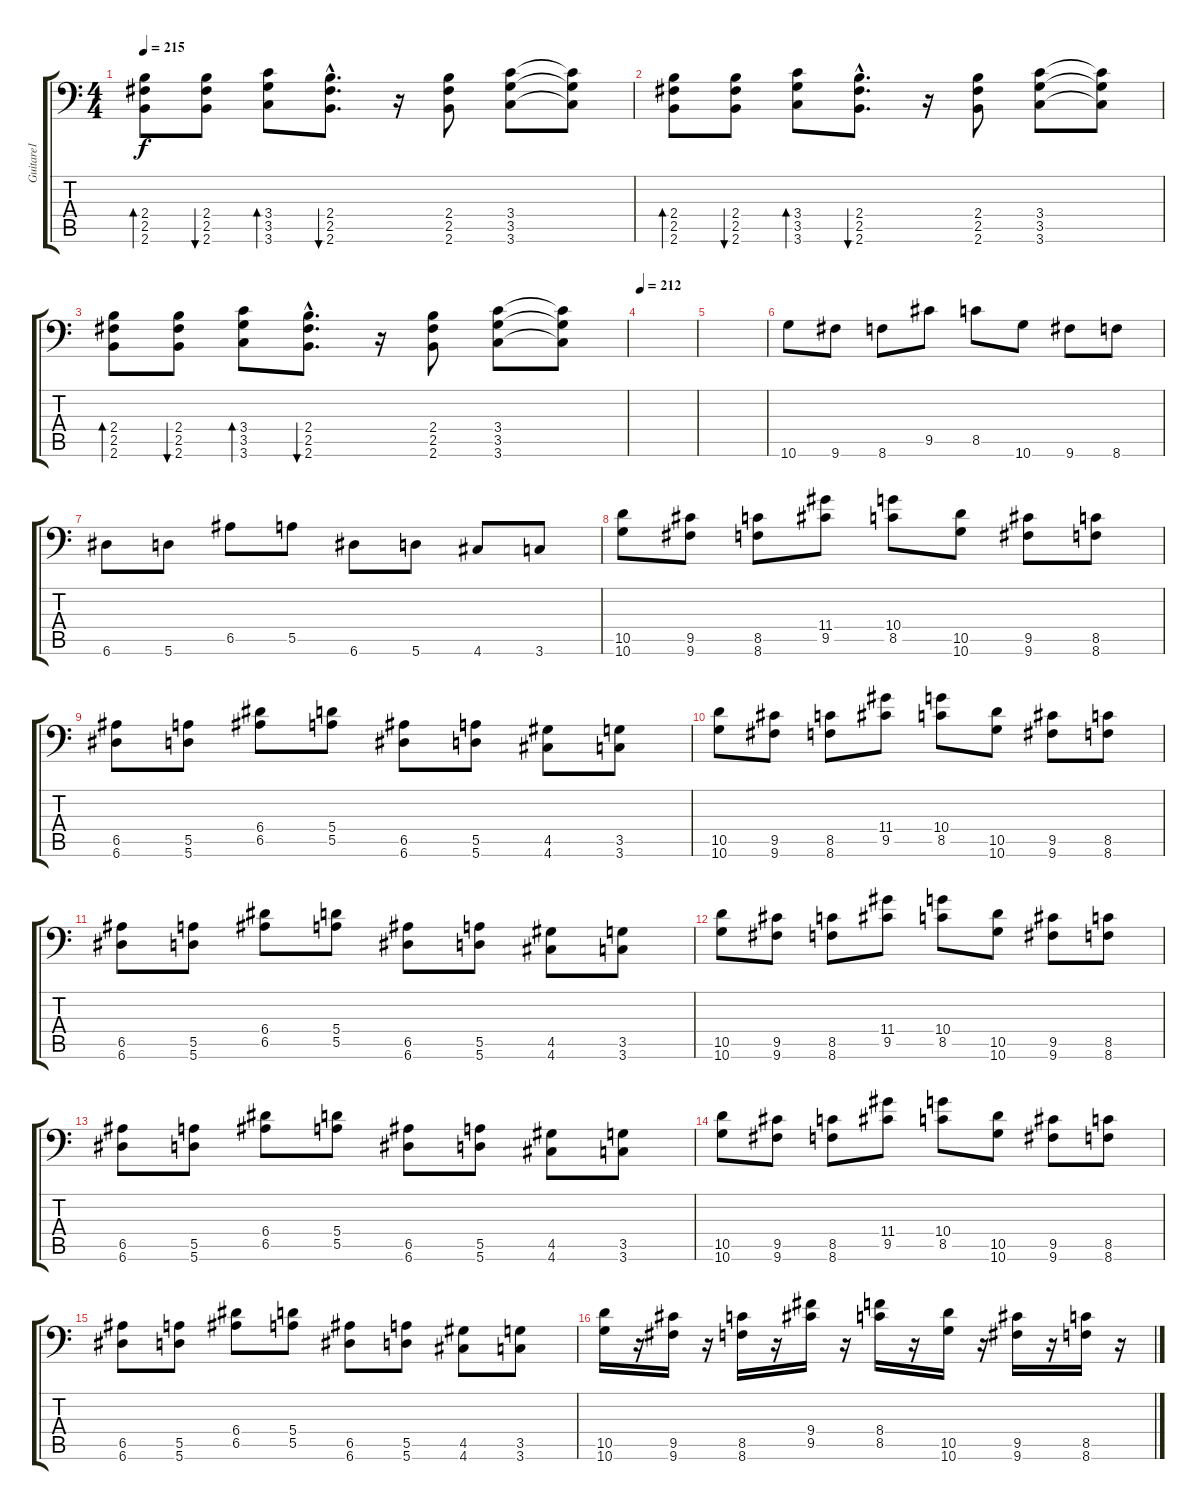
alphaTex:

\track ("Guitare1" "Guitare1") {instrument overdrivenguitar}
\staff {score tabs}
\tuning (E4 B3 G3 A2 E2 A1) {hide}
\ts (4 4)
\tempo 215
\clef f4
\ks c
(2.4 2.5 2.6).8{bd 120 dy f} (2.4 2.5 2.6).8{bu 120} (3.4 3.5 3.6).8{bd 120} (2.4{hac} 2.5{hac} 2.6{hac}).8{d bu 120} r.16 (2.4 2.5 2.6).8 (3.4 3.5 3.6).8 (3.4{t} 3.5{t} 3.6{t}).8 |
(2.4 2.5 2.6).8{bd 120} (2.4 2.5 2.6).8{bu 120} (3.4 3.5 3.6).8{bd 120} (2.4{hac} 2.5{hac} 2.6{hac}).8{d bu 120} r.16 (2.4 2.5 2.6).8 (3.4 3.5 3.6).8 (3.4{t} 3.5{t} 3.6{t}).8 |
(2.4 2.5 2.6).8{bd 120} (2.4 2.5 2.6).8{bu 120} (3.4 3.5 3.6).8{bd 120} (2.4{hac} 2.5{hac} 2.6{hac}).8{d bu 120} r.16 (2.4 2.5 2.6).8 (3.4 3.5 3.6).8 (3.4{t} 3.5{t} 3.6{t}).8 |
\tempo 212
|
|
10.6.8 9.6.8 8.6.8 9.5.8 8.5.8 10.6.8 9.6.8 8.6.8 |
6.6.8 5.6.8 6.5.8 5.5.8 6.6.8 5.6.8 4.6.8 3.6.8 |
(10.5 10.6).8 (9.5 9.6).8 (8.5 8.6).8 (11.4 9.5).8 (10.4 8.5).8 (10.5 10.6).8 (9.5 9.6).8 (8.5 8.6).8 |
(6.5 6.6).8 (5.5 5.6).8 (6.4 6.5).8 (5.4 5.5).8 (6.5 6.6).8 (5.5 5.6).8 (4.5 4.6).8 (3.5 3.6).8 |
(10.5 10.6).8 (9.5 9.6).8 (8.5 8.6).8 (11.4 9.5).8 (10.4 8.5).8 (10.5 10.6).8 (9.5 9.6).8 (8.5 8.6).8 |
(6.5 6.6).8 (5.5 5.6).8 (6.4 6.5).8 (5.4 5.5).8 (6.5 6.6).8 (5.5 5.6).8 (4.5 4.6).8 (3.5 3.6).8 |
(10.5 10.6).8 (9.5 9.6).8 (8.5 8.6).8 (11.4 9.5).8 (10.4 8.5).8 (10.5 10.6).8 (9.5 9.6).8 (8.5 8.6).8 |
(6.5 6.6).8 (5.5 5.6).8 (6.4 6.5).8 (5.4 5.5).8 (6.5 6.6).8 (5.5 5.6).8 (4.5 4.6).8 (3.5 3.6).8 |
(10.5 10.6).8 (9.5 9.6).8 (8.5 8.6).8 (11.4 9.5).8 (10.4 8.5).8 (10.5 10.6).8 (9.5 9.6).8 (8.5 8.6).8 |
(6.5 6.6).8 (5.5 5.6).8 (6.4 6.5).8 (5.4 5.5).8 (6.5 6.6).8 (5.5 5.6).8 (4.5 4.6).8 (3.5 3.6).8 |
(10.5 10.6).16 r.16 (9.5 9.6).16 r.16 (8.5 8.6).16 r.16 (9.4 9.5).16 r.16 (8.4 8.5).16 r.16 (10.5 10.6).16 r.16 (9.5 9.6).16 r.16 (8.5 8.6).16 r.16
